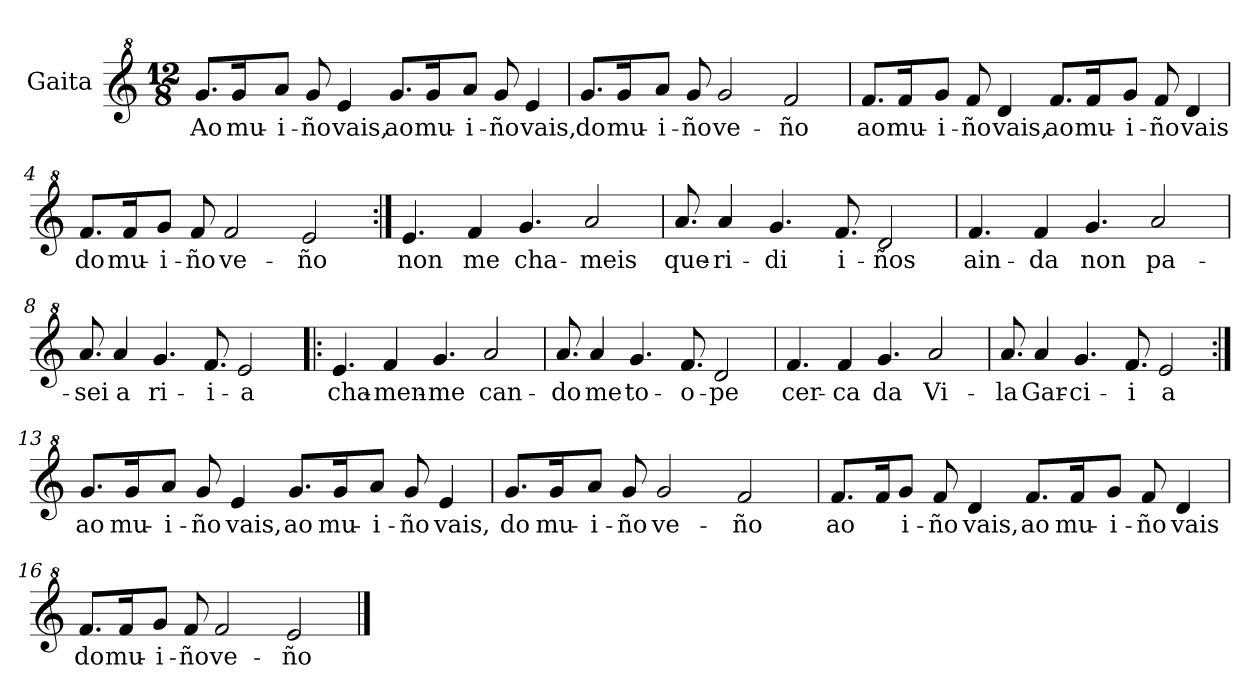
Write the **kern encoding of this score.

**kern	**text
*part1	*part1
*staff1	*staff1
*I"Gaita	*
*clefG^2	*
*k[]	*
*M12/8	*
*MM120	*
=1	=1
8.gg/L	Ao
16gg/K	mu-
8aa/J	-i-
8gg/	-ño
4ee/	vais,
8.gg/L	ao
16gg/K	mu-
8aa/J	-i-
8gg/	-ño
4ee/	vais,
=2	=2
8.gg/L	do
16gg/K	mu-
8aa/J	-i-
8gg/	-ño
2gg/	ve-
2ff/	-ño
=3	=3
8.ff/L	ao
16ff/K	mu-
8gg/J	-i-
8ff/	-ño
4dd/	vais,
8.ff/L	ao
16ff/K	mu-
8gg/J	-i-
8ff/	-ño
4dd/	vais
!!LO:LB:g=z
=4	=4
8.ff/L	do
16ff/K	mu-
8gg/J	-i-
8ff/	-ño
2ff/	ve-
2ee/	-ño
=5:|!	=5:|!
4.ee/	non
4ff/	me
4.gg/	cha-
2aa/	-meis
=6	=6
8.aa/	que-
4aa/	-ri-
4.gg/	-di
8.ff/	i-
2dd/	-ños
=7	=7
4.ff/	ain-
4ff/	-da
4.gg/	non
2aa/	pa-
=8	=8
8.aa/	-sei
4aa/	a
4.gg/	ri-
8.ff/	-i-
2ee/	-a
!!LO:LB:g=z
=9!|:	=9!|:
4.ee/	cha-
4ff/	-men-
4.gg/	-me
2aa/	can-
=10	=10
8.aa/	-do
4aa/	me
4.gg/	to-
8.ff/	-o-
2dd/	-pe
=11	=11
4.ff/	cer-
4ff/	-ca
4.gg/	da
2aa/	Vi-
=12	=12
8.aa/	-la
4aa/	Gar-
4.gg/	-ci-
8.ff/	-i
2ee/	a
!!LO:LB:g=z
=13:|!	=13:|!
8.gg/L	ao
16gg/K	mu-
8aa/J	-i-
8gg/	-ño
4ee/	vais,
8.gg/L	ao
16gg/K	mu-
8aa/J	-i-
8gg/	-ño
4ee/	vais,
=14	=14
8.gg/L	do
16gg/K	mu-
8aa/J	-i-
8gg/	-ño
2gg/	ve-
2ff/	-ño
=15	=15
8.ff/L	ao
16ff/K	.
8gg/J	-i-
8ff/	-ño
4dd/	vais,
8.ff/L	ao
16ff/K	mu-
8gg/J	-i-
8ff/	-ño
4dd/	vais
!!LO:LB:g=z
=16	=16
8.ff/L	do
16ff/K	mu-
8gg/J	-i-
8ff/	-ño
2ff/	ve-
2ee/	-ño
==	==
*-	*-
